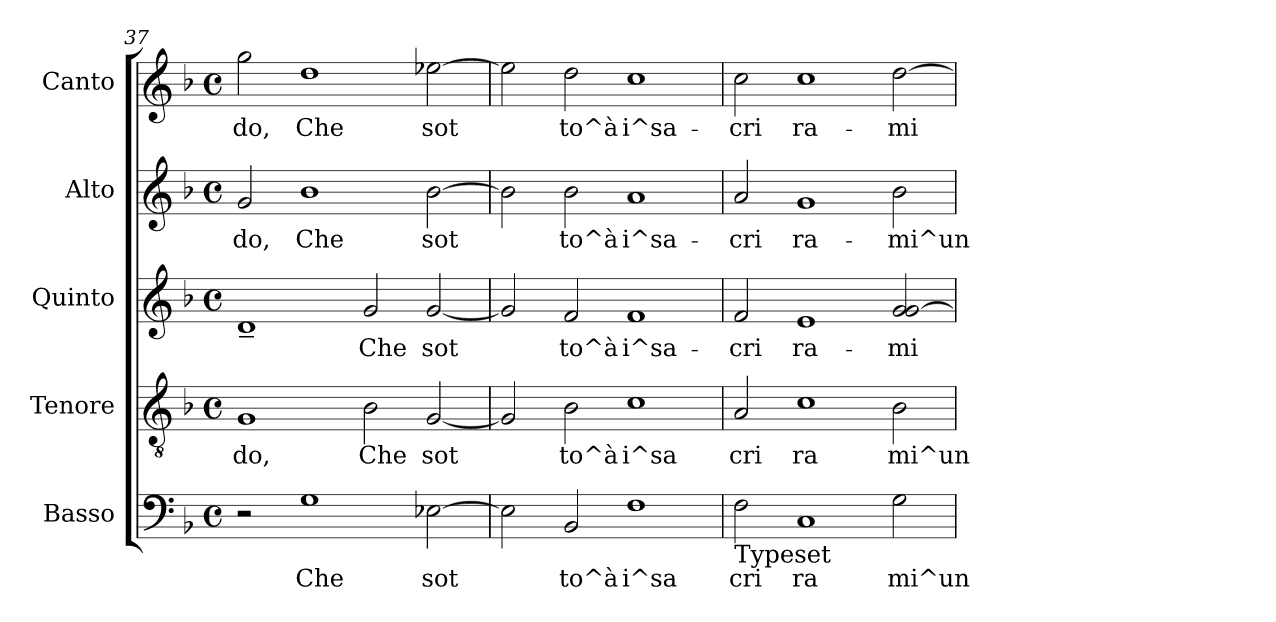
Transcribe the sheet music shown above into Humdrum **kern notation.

**kern	**text	**kern	**text	**kern	**text	**kern	**text	**kern	**text
*part5	*part5	*part4	*part4	*part3	*part3	*part2	*part2	*part1	*part1
*staff5	*staff5	*staff4	*staff4	*staff3	*staff3	*staff2	*staff2	*staff1	*staff1
*I"Basso	*	*I"Tenore	*	*I"Quinto	*	*I"Alto	*	*I"Canto	*
!!LO:PB:g=z
*clefF4	*	*clefGv2	*	*clefG2	*	*clefG2	*	*clefG2	*
*k[b-]	*	*k[b-]	*	*k[b-]	*	*k[b-]	*	*k[b-]	*
*F:	*	*F:	*	*F:	*	*F:	*	*F:	*
*M4/4	*	*M4/4	*	*M4/4	*	*M4/4	*	*M4/4	*
*met(c)	*	*met(c)	*	*met(c)	*	*met(c)	*	*met(c)	*
=37	=37	=37	=37	=37	=37	=37	=37	=37	=37
!	!	!	!LO:LY:b:cj	!	!LO:LY:b:cj	!	!LO:LY:b:cj	!	!LO:LY:b:cj
2r	.	1G	-do,	1d~<	.	2g/	do,	2gg\	do,
!	!LO:LY:b:cj	!	!	!	!	!	!LO:LY:b:cj	!	!LO:LY:b:cj
1G	Che	.	.	.	.	1b-	Che	1dd	Che
!	!	!	!LO:LY:b:cj	!	!LO:LY:b:cj	!	!	!	!
.	.	2B-\	Che	2g/	Che	.	.	.	.
!	!LO:LY:b:cj	!	!LO:LY:b:cj	!	!LO:LY:b:cj	!	!LO:LY:b:cj	!	!LO:LY:b:cj
[>2E-X\	sot	[<2G/	sot	[<2g/	sot-	[>2b-\	sot-	[>2ee-X\	sot-
=38	=38	=38	=38	=38	=38	=38	=38	=38	=38
!	!LO:LY:b:cj	!	!LO:LY:b:cj	!	!LO:LY:b:cj	!	!LO:LY:b:cj	!	!LO:LY:b:cj
2E-\]	.	2G/]	.	2g/]	--	2b-\]	--	2ee-\]	--
!	!LO:LY:b:cj	!	!LO:LY:b:cj	!	!LO:LY:b:cj	!	!LO:LY:b:cj	!	!LO:LY:b:cj
2BB-/	to^à	2B-\	to^à	2f/	-to^à	2b-\	-to^à	2dd\	-to^à
!	!LO:LY:b:cj	!	!LO:LY:b:cj	!	!LO:LY:b:cj	!	!LO:LY:b:cj	!	!LO:LY:b:cj
1F	i^sa	1c	i^sa	1f	i^sa-	1a	i^sa-	1cc	i^sa-
=39	=39	=39	=39	=39	=39	=39	=39	=39	=39
!LO:TX:b:t=Typeset	!	!	!	!	!	!	!	!	!
!	!LO:LY:b:cj	!	!LO:LY:b:cj	!	!LO:LY:b:cj	!	!LO:LY:b:cj	!	!LO:LY:b:cj
2F\	cri	2A/	cri	2f/	-cri	2a/	-cri	2cc\	-cri
!	!LO:LY:b:cj	!	!LO:LY:b:cj	!	!LO:LY:b:cj	!	!LO:LY:b:cj	!	!LO:LY:b:cj
1C	ra	1c	ra	1e	ra-	1g	ra-	1cc	ra-
!	!LO:LY:b:cj	!	!LO:LY:b:cj	!	!LO:LY:b:cj	!	!LO:LY:b:cj	!	!LO:LY:b:cj
2G\	mi^un	2B-\	mi^un	2g/ [<2g/	-mi	2b-\	-mi^un	[>2dd\	-mi
=	=	=	=	=	=	=	=	=	=
*-	*-	*-	*-	*-	*-	*-	*-	*-	*-
